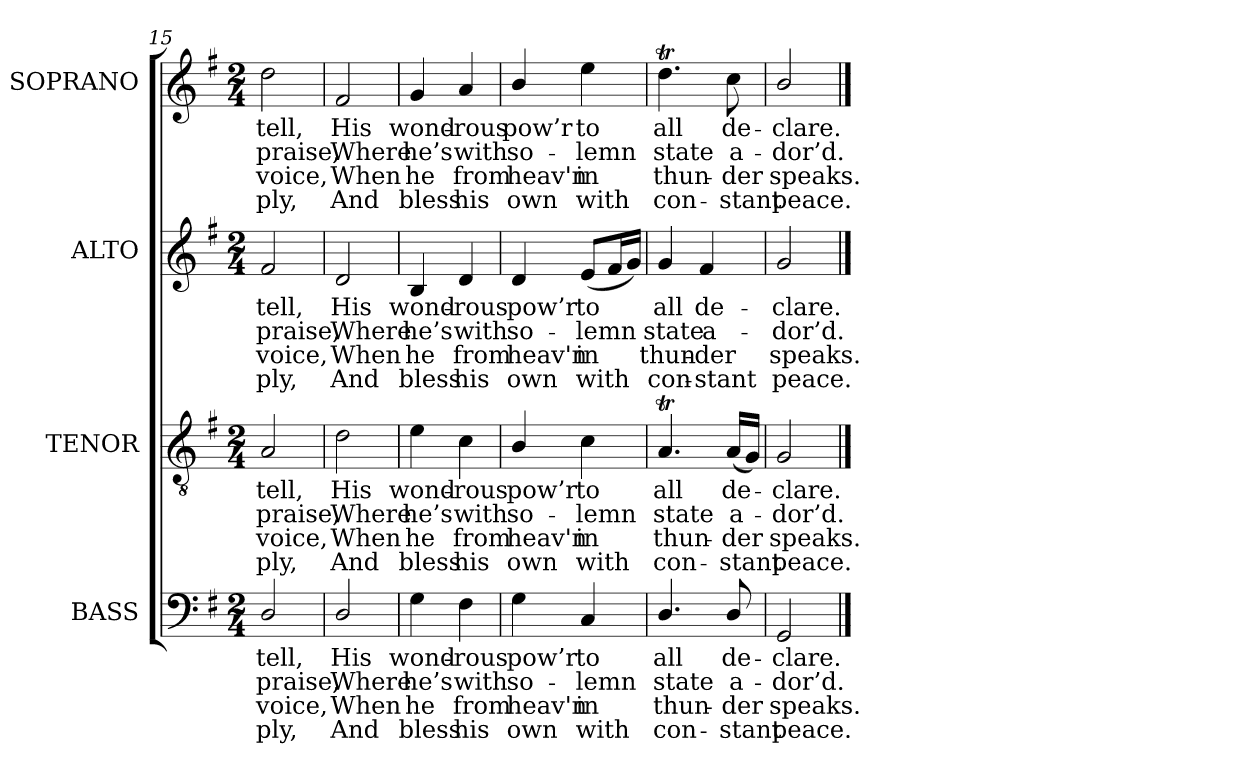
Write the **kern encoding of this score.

**kern	**text	**text	**text	**text	**kern	**text	**text	**text	**text	**kern	**text	**text	**text	**text	**kern	**text	**text	**text	**text
*part4	*part4	*part4	*part4	*part4	*part3	*part3	*part3	*part3	*part3	*part2	*part2	*part2	*part2	*part2	*part1	*part1	*part1	*part1	*part1
*staff4	*staff4	*staff4	*staff4	*staff4	*staff3	*staff3	*staff3	*staff3	*staff3	*staff2	*staff2	*staff2	*staff2	*staff2	*staff1	*staff1	*staff1	*staff1	*staff1
*I"BASS	*	*	*	*	*I"TENOR	*	*	*	*	*I"ALTO	*	*	*	*	*I"SOPRANO	*	*	*	*
*I'B.	*	*	*	*	*I'T.	*	*	*	*	*I'A.	*	*	*	*	*I'S.	*	*	*	*
*clefF4	*	*	*	*	*clefGv2	*	*	*	*	*clefG2	*	*	*	*	*clefG2	*	*	*	*
*	*	*	*	*	*ITrd7c12	*	*	*	*	*	*	*	*	*	*	*	*	*	*
*k[f#]	*	*	*	*	*k[f#]	*	*	*	*	*k[f#]	*	*	*	*	*k[f#]	*	*	*	*
*G:	*	*	*	*	*G:	*	*	*	*	*G:	*	*	*	*	*G:	*	*	*	*
*M2/4	*	*	*	*	*M2/4	*	*	*	*	*M2/4	*	*	*	*	*M2/4	*	*	*	*
=15	=15	=15	=15	=15	=15	=15	=15	=15	=15	=15	=15	=15	=15	=15	=15	=15	=15	=15	=15
!	!LO:LY:b:color=#000000	!LO:LY:b:color=#000000	!LO:LY:b:color=#000000	!LO:LY:b:color=#000000	!	!	!	!	!	!	!	!	!	!	!	!	!	!	!
!	!	!	!	!	!	!LO:LY:b:color=#000000	!LO:LY:b:color=#000000	!LO:LY:b:color=#000000	!LO:LY:b:color=#000000	!	!	!	!	!	!	!	!	!	!
!	!	!	!	!	!	!	!	!	!	!	!LO:LY:b:color=#000000	!LO:LY:b:color=#000000	!LO:LY:b:color=#000000	!LO:LY:b:color=#000000	!	!	!	!	!
!	!	!	!	!	!	!	!	!	!	!	!	!	!	!	!	!LO:LY:b:color=#000000	!LO:LY:b:color=#000000	!LO:LY:b:color=#000000	!LO:LY:b:color=#000000
2Di/	tell,	praise,	-voice,	ply,	2AAi/	tell,	praise,	-voice,	ply,	2f#i/	tell,	praise,	-voice,	ply,	2ddi\	tell,	praise,	-voice,	ply,
=16	=16	=16	=16	=16	=16	=16	=16	=16	=16	=16	=16	=16	=16	=16	=16	=16	=16	=16	=16
!	!LO:LY:b:color=#000000	!LO:LY:b:color=#000000	!LO:LY:b:color=#000000	!LO:LY:b:color=#000000	!	!	!	!	!	!	!	!	!	!	!	!	!	!	!
!	!	!	!	!	!	!LO:LY:b:color=#000000	!LO:LY:b:color=#000000	!LO:LY:b:color=#000000	!LO:LY:b:color=#000000	!	!	!	!	!	!	!	!	!	!
!	!	!	!	!	!	!	!	!	!	!	!LO:LY:b:color=#000000	!LO:LY:b:color=#000000	!LO:LY:b:color=#000000	!LO:LY:b:color=#000000	!	!	!	!	!
!	!	!	!	!	!	!	!	!	!	!	!	!	!	!	!	!LO:LY:b:color=#000000	!LO:LY:b:color=#000000	!LO:LY:b:color=#000000	!LO:LY:b:color=#000000
2Di/	His	Where	When	And	2Di\	His	Where	When	And	2di/	His	Where	When	And	2f#i/	His	Where	When	And
=17	=17	=17	=17	=17	=17	=17	=17	=17	=17	=17	=17	=17	=17	=17	=17	=17	=17	=17	=17
!	!LO:LY:b:color=#000000	!LO:LY:b:color=#000000	!LO:LY:b:color=#000000	!LO:LY:b:color=#000000	!	!	!	!	!	!	!	!	!	!	!	!	!	!	!
!	!	!	!	!	!	!LO:LY:b:color=#000000	!LO:LY:b:color=#000000	!LO:LY:b:color=#000000	!LO:LY:b:color=#000000	!	!	!	!	!	!	!	!	!	!
!	!	!	!	!	!	!	!	!	!	!	!LO:LY:b:color=#000000	!LO:LY:b:color=#000000	!LO:LY:b:color=#000000	!LO:LY:b:color=#000000	!	!	!	!	!
!	!	!	!	!	!	!	!	!	!	!	!	!	!	!	!	!LO:LY:b:color=#000000	!LO:LY:b:color=#000000	!LO:LY:b:color=#000000	!LO:LY:b:color=#000000
4Gi\	wond-	he’s	he	bless	4Ei\	wond-	he’s	he	bless	4Bi/	wond-	he’s	he	bless	4gi/	wond-	he’s	he	bless
!	!LO:LY:b:color=#000000	!LO:LY:b:color=#000000	!LO:LY:b:color=#000000	!LO:LY:b:color=#000000	!	!	!	!	!	!	!	!	!	!	!	!	!	!	!
!	!	!	!	!	!	!LO:LY:b:color=#000000	!LO:LY:b:color=#000000	!LO:LY:b:color=#000000	!LO:LY:b:color=#000000	!	!	!	!	!	!	!	!	!	!
!	!	!	!	!	!	!	!	!	!	!	!LO:LY:b:color=#000000	!LO:LY:b:color=#000000	!LO:LY:b:color=#000000	!LO:LY:b:color=#000000	!	!	!	!	!
!	!	!	!	!	!	!	!	!	!	!	!	!	!	!	!	!LO:LY:b:color=#000000	!LO:LY:b:color=#000000	!LO:LY:b:color=#000000	!LO:LY:b:color=#000000
4F#i\	-rous	with	from	his	4Ci\	-rous	with	from	his	4di/	-rous	with	from	his	4ai/	-rous	with	from	his
=18	=18	=18	=18	=18	=18	=18	=18	=18	=18	=18	=18	=18	=18	=18	=18	=18	=18	=18	=18
!	!LO:LY:b:color=#000000	!LO:LY:b:color=#000000	!LO:LY:b:color=#000000	!LO:LY:b:color=#000000	!	!	!	!	!	!	!	!	!	!	!	!	!	!	!
!	!	!	!	!	!	!LO:LY:b:color=#000000	!LO:LY:b:color=#000000	!LO:LY:b:color=#000000	!LO:LY:b:color=#000000	!	!	!	!	!	!	!	!	!	!
!	!	!	!	!	!	!	!	!	!	!	!LO:LY:b:color=#000000	!LO:LY:b:color=#000000	!LO:LY:b:color=#000000	!LO:LY:b:color=#000000	!	!	!	!	!
!	!	!	!	!	!	!	!	!	!	!	!	!	!	!	!	!LO:LY:b:color=#000000	!LO:LY:b:color=#000000	!LO:LY:b:color=#000000	!LO:LY:b:color=#000000
4Gi\	pow’r	so-	heav'n	own	4BBi/	pow’r	so-	heav'n	own	4di/	pow’r	so-	heav'n	own	4bi/	pow’r	so-	heav'n	own
!	!LO:LY:b:color=#000000	!LO:LY:b:color=#000000	!LO:LY:b:color=#000000	!LO:LY:b:color=#000000	!	!	!	!	!	!	!	!	!	!	!	!	!	!	!
!	!	!	!	!	!	!LO:LY:b:color=#000000	!LO:LY:b:color=#000000	!LO:LY:b:color=#000000	!LO:LY:b:color=#000000	!	!	!	!	!	!	!	!	!	!
!	!	!	!	!	!	!	!	!	!	!	!LO:LY:b:color=#000000	!LO:LY:b:color=#000000	!LO:LY:b:color=#000000	!LO:LY:b:color=#000000	!	!	!	!	!
!	!	!	!	!	!	!	!	!	!	!	!	!	!	!	!	!LO:LY:b:color=#000000	!LO:LY:b:color=#000000	!LO:LY:b:color=#000000	!LO:LY:b:color=#000000
4Ci/	to	-lemn	in	with	4Ci\	to	-lemn	in	with	(8ei/L	to	-lemn	in	with	4eei\	to	-lemn	in	with
.	.	.	.	.	.	.	.	.	.	16f#i/L	.	.	.	.	.	.	.	.	.
.	.	.	.	.	.	.	.	.	.	16gi/JJ)	.	.	.	.	.	.	.	.	.
=19	=19	=19	=19	=19	=19	=19	=19	=19	=19	=19	=19	=19	=19	=19	=19	=19	=19	=19	=19
!	!LO:LY:b:color=#000000	!LO:LY:b:color=#000000	!LO:LY:b:color=#000000	!LO:LY:b:color=#000000	!	!	!	!	!	!	!	!	!	!	!	!	!	!	!
!	!	!	!	!	!	!LO:LY:b:color=#000000	!LO:LY:b:color=#000000	!LO:LY:b:color=#000000	!LO:LY:b:color=#000000	!	!	!	!	!	!	!	!	!	!
!	!	!	!	!	!	!	!	!	!	!	!LO:LY:b:color=#000000	!LO:LY:b:color=#000000	!LO:LY:b:color=#000000	!LO:LY:b:color=#000000	!	!	!	!	!
!	!	!	!	!	!	!	!	!	!	!	!	!	!	!	!	!LO:LY:b:color=#000000	!LO:LY:b:color=#000000	!LO:LY:b:color=#000000	!LO:LY:b:color=#000000
4.Di/	all	state	thun-	-con-	4.AATi/	all	state	thun-	-con-	4gi/	all	state	thun-	-con-	4.ddTi\	all	state	thun-	-con-
!	!	!	!	!	!	!	!	!	!	!	!LO:LY:b:color=#000000	!LO:LY:b:color=#000000	!LO:LY:b:color=#000000	!LO:LY:b:color=#000000	!	!	!	!	!
.	.	.	.	.	.	.	.	.	.	4f#i/	de-	a-	-der	stant	.	.	.	.	.
!	!LO:LY:b:color=#000000	!LO:LY:b:color=#000000	!LO:LY:b:color=#000000	!LO:LY:b:color=#000000	!	!	!	!	!	!	!	!	!	!	!	!	!	!	!
!	!	!	!	!	!	!LO:LY:b:color=#000000	!LO:LY:b:color=#000000	!LO:LY:b:color=#000000	!LO:LY:b:color=#000000	!	!	!	!	!	!	!	!	!	!
!	!	!	!	!	!	!	!	!	!	!	!	!	!	!	!	!LO:LY:b:color=#000000	!LO:LY:b:color=#000000	!LO:LY:b:color=#000000	!LO:LY:b:color=#000000
8Di/	de-	a-	-der	stant	(16AAi/LL	de-	a-	der	-stant	.	.	.	.	.	8cci\	de-	a-	-der	stant
.	.	.	.	.	16GGi/JJ)	.	.	.	.	.	.	.	.	.	.	.	.	.	.
=20	=20	=20	=20	=20	=20	=20	=20	=20	=20	=20	=20	=20	=20	=20	=20	=20	=20	=20	=20
!	!LO:LY:b:color=#000000	!LO:LY:b:color=#000000	!LO:LY:b:color=#000000	!LO:LY:b:color=#000000	!	!	!	!	!	!	!	!	!	!	!	!	!	!	!
!	!	!	!	!	!	!LO:LY:b:color=#000000	!LO:LY:b:color=#000000	!LO:LY:b:color=#000000	!LO:LY:b:color=#000000	!	!	!	!	!	!	!	!	!	!
!	!	!	!	!	!	!	!	!	!	!	!LO:LY:b:color=#000000	!LO:LY:b:color=#000000	!LO:LY:b:color=#000000	!LO:LY:b:color=#000000	!	!	!	!	!
!	!	!	!	!	!	!	!	!	!	!	!	!	!	!	!	!LO:LY:b:color=#000000	!LO:LY:b:color=#000000	!LO:LY:b:color=#000000	!LO:LY:b:color=#000000
2GGi/	-clare.	-dor’d.	speaks.	peace.	2GGi/	-clare.	-dor’d.	speaks.	peace.	2gi/	-clare.	-dor’d.	speaks.	peace.	2bi/	-clare.	-dor’d.	speaks.	peace.
==	==	==	==	==	==	==	==	==	==	==	==	==	==	==	==	==	==	==	==
*-	*-	*-	*-	*-	*-	*-	*-	*-	*-	*-	*-	*-	*-	*-	*-	*-	*-	*-	*-
